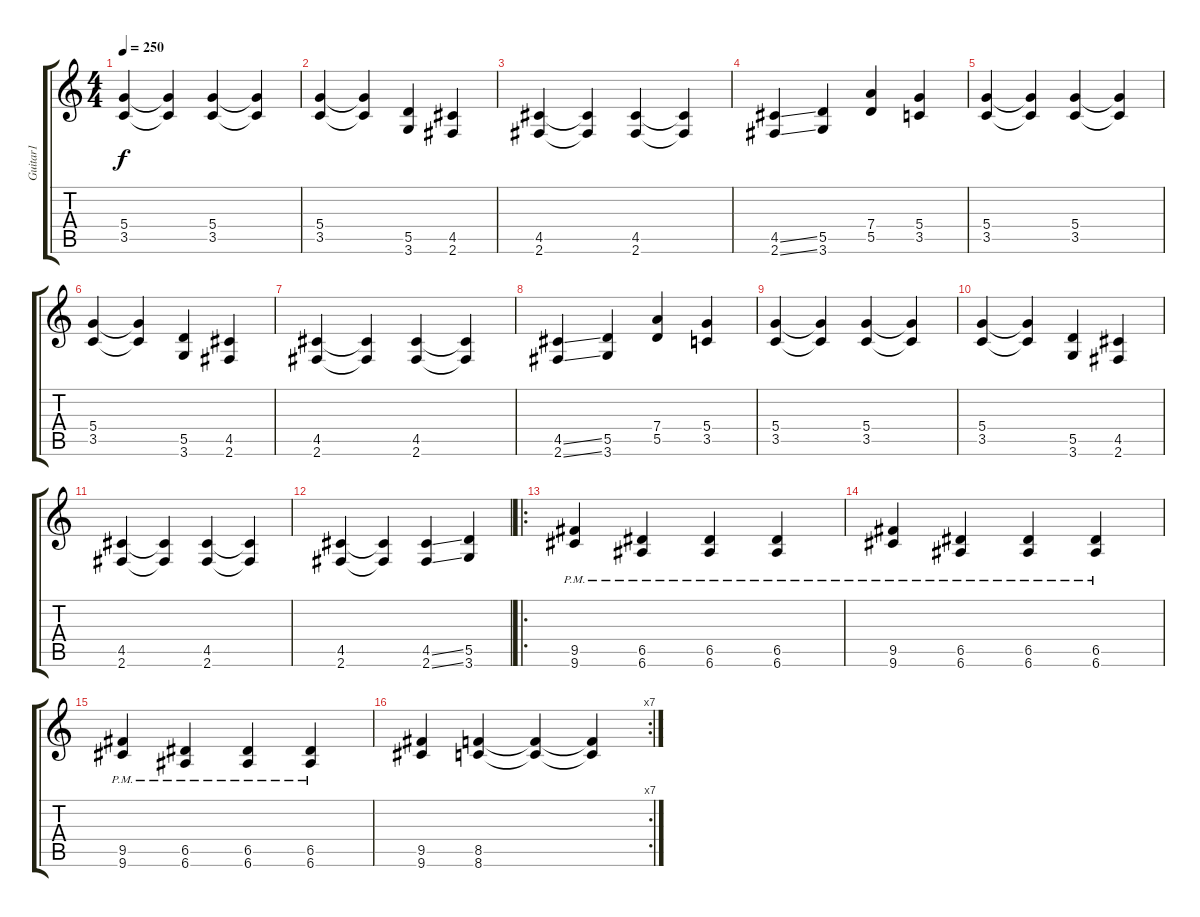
\track ("Guitar1" "Guitar1") {instrument distortionguitar}
\staff {score tabs}
\tuning (E4 B3 G3 D3 A2 E2) {hide}
\ts (4 4)
\tempo 250
\clef g2
\ks c
(5.4 3.5).4{dy f instrument distortionguitar} (5.4{t} 3.5{t}).4 (5.4 3.5).4 (5.4{t} 3.5{t}).4 |
(5.4 3.5).4 (5.4{t} 3.5{t}).4 (5.5 3.6).4 (4.5 2.6).4 |
(4.5 2.6).4 (4.5{t} 2.6{t}).4 (4.5 2.6).4 (4.5{t} 2.6{t}).4 |
(4.5{ss} 2.6{ss}).4 (5.5 3.6).4 (7.4 5.5).4 (5.4 3.5).4 |
(5.4 3.5).4{instrument distortionguitar} (5.4{t} 3.5{t}).4 (5.4 3.5).4 (5.4{t} 3.5{t}).4 |
(5.4 3.5).4 (5.4{t} 3.5{t}).4 (5.5 3.6).4 (4.5 2.6).4 |
(4.5 2.6).4 (4.5{t} 2.6{t}).4 (4.5 2.6).4 (4.5{t} 2.6{t}).4 |
(4.5{ss} 2.6{ss}).4 (5.5 3.6).4 (7.4 5.5).4 (5.4 3.5).4 |
(5.4 3.5).4{instrument distortionguitar} (5.4{t} 3.5{t}).4 (5.4 3.5).4 (5.4{t} 3.5{t}).4 |
(5.4 3.5).4 (5.4{t} 3.5{t}).4 (5.5 3.6).4 (4.5 2.6).4 |
(4.5 2.6).4 (4.5{t} 2.6{t}).4 (4.5 2.6).4 (4.5{t} 2.6{t}).4 |
(4.5 2.6).4 (4.5{t} 2.6{t}).4 (4.5{ss} 2.6{ss}).4 (5.5 3.6).4 |
\ro
(9.5{pm} 9.6{pm}).4 (6.5{pm} 6.6{pm}).4 (6.5{pm} 6.6{pm}).4 (6.5{pm} 6.6{pm}).4 |
(9.5{pm} 9.6{pm}).4 (6.5{pm} 6.6{pm}).4 (6.5{pm} 6.6{pm}).4 (6.5{pm} 6.6{pm}).4 |
(9.5{pm} 9.6{pm}).4 (6.5{pm} 6.6{pm}).4 (6.5{pm} 6.6{pm}).4 (6.5{pm} 6.6{pm}).4 |
\rc 7
(9.5 9.6).4 (8.5 8.6).4 (8.5{t} 8.6{t}).4 (8.5{t} 8.6{t}).4
